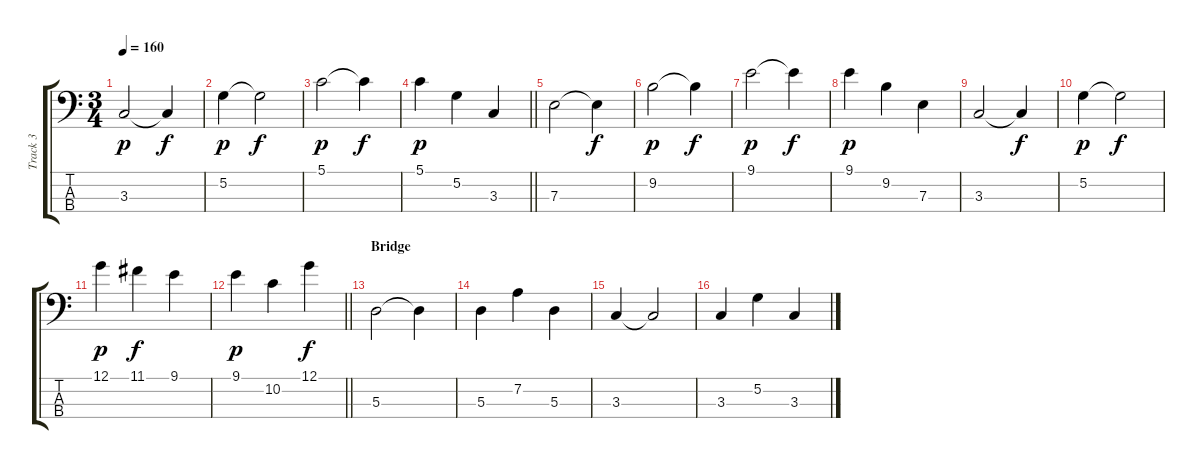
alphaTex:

\track ("Track 3" "Track 3") {solo instrument electricbasspick}
\staff {score tabs}
\tuning (G2 D2 A1 E1) {hide}
\ts (3 4)
\tempo 160
\clef f4
\ks c
3.3.2{dy p} 3.3{t}.4{dy f} |
5.2.4{dy p} 5.2{t}.2{dy f} |
5.1.2{dy p} 5.1{t}.4{dy f} |
\barLineRight lightlight
5.1.4{dy p} 5.2.4 3.3.4 |
7.3.2 7.3{t}.4{dy f} |
9.2.2{dy p} 9.2{t}.4{dy f} |
9.1.2{dy p} 9.1{t}.4{dy f} |
9.1.4{dy p} 9.2.4 7.3.4 |
3.3.2 3.3{t}.4{dy f} |
5.2.4{dy p} 5.2{t}.2{dy f} |
12.1.4{dy p} 11.1.4{dy f} 9.1.4 |
\barLineRight lightlight
9.1.4{dy p} 10.2.4 12.1.4{dy f} |
\section ("" "Bridge")
5.3.2 5.3{t}.4 |
5.3.4 7.2.4 5.3.4 |
3.3.4 3.3{t}.2 |
3.3.4 5.2.4 3.3.4
